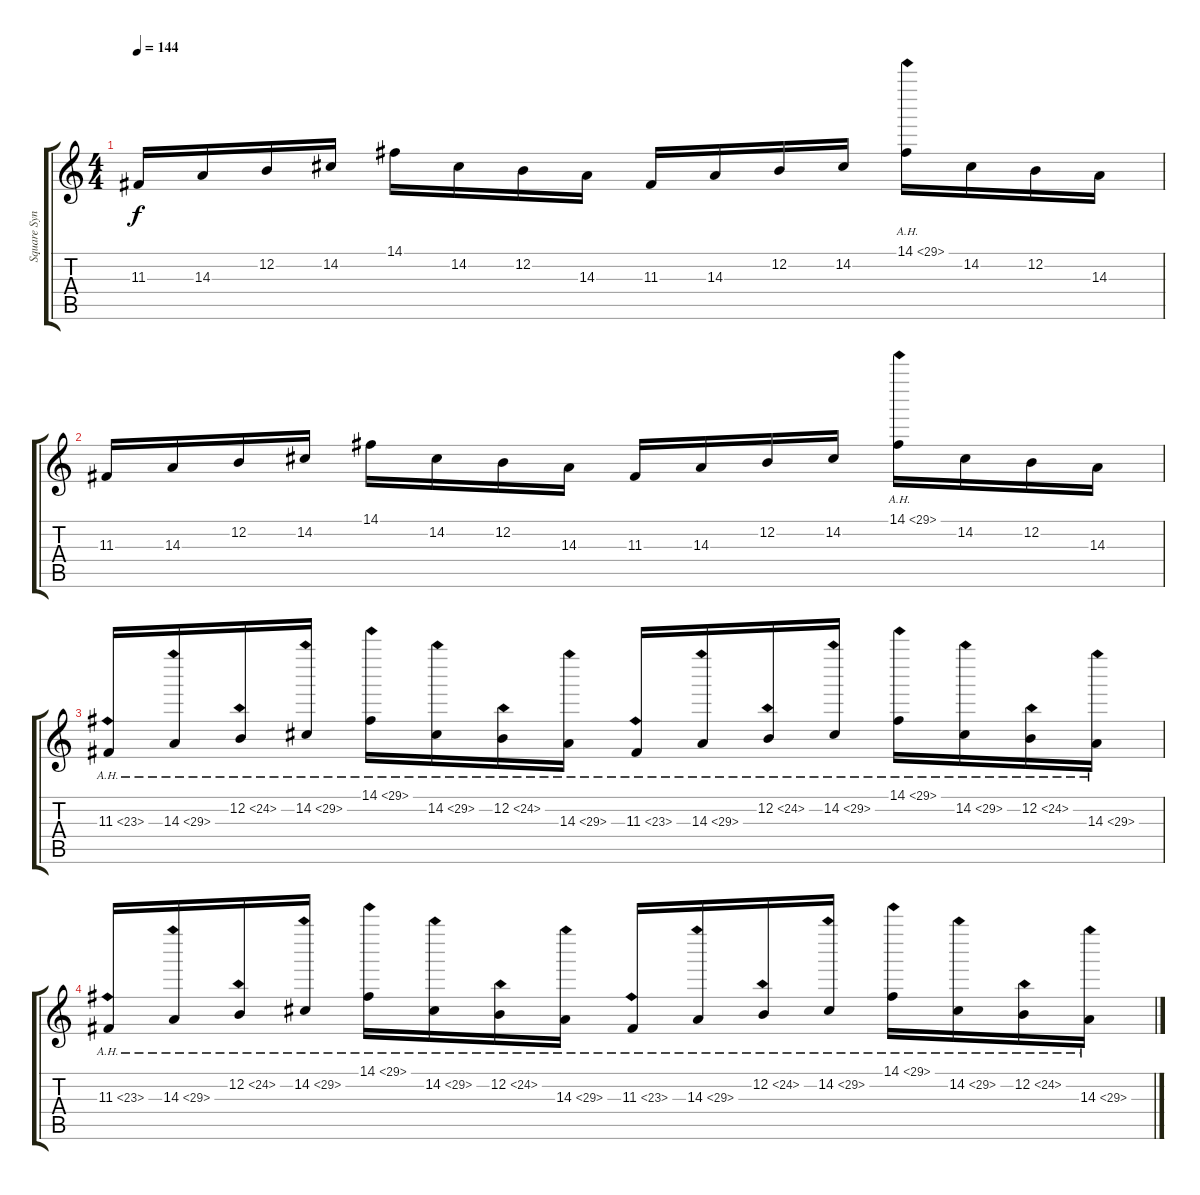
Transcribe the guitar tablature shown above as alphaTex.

\track ("Square Synth" "Square Syn") {instrument lead1square}
\staff {score tabs}
\tuning (E4 B3 G3 D3 A2 E2) {hide}
\ts (4 4)
\tempo 144
\clef g2
\ks c
11.3.16{dy f} 14.3.16 12.2.16 14.2.16 14.1.16 14.2.16 12.2.16 14.3.16 11.3.16 14.3.16 12.2.16 14.2.16 14.1{ah 15}.16 14.2.16 12.2.16 14.3.16 |
11.3.16 14.3.16 12.2.16 14.2.16 14.1.16 14.2.16 12.2.16 14.3.16 11.3.16 14.3.16 12.2.16 14.2.16 14.1{ah 15}.16 14.2.16 12.2.16 14.3.16 |
11.3{ah 12}.16 14.3{ah 15}.16 12.2{ah 12}.16 14.2{ah 15}.16 14.1{ah 15}.16 14.2{ah 15}.16 12.2{ah 12}.16 14.3{ah 15}.16 11.3{ah 12}.16 14.3{ah 15}.16 12.2{ah 12}.16 14.2{ah 15}.16 14.1{ah 15}.16 14.2{ah 15}.16 12.2{ah 12}.16 14.3{ah 15}.16 |
11.3{ah 12}.16 14.3{ah 15}.16 12.2{ah 12}.16 14.2{ah 15}.16 14.1{ah 15}.16 14.2{ah 15}.16 12.2{ah 12}.16 14.3{ah 15}.16 11.3{ah 12}.16 14.3{ah 15}.16 12.2{ah 12}.16 14.2{ah 15}.16 14.1{ah 15}.16 14.2{ah 15}.16 12.2{ah 12}.16 14.3{ah 15}.16
